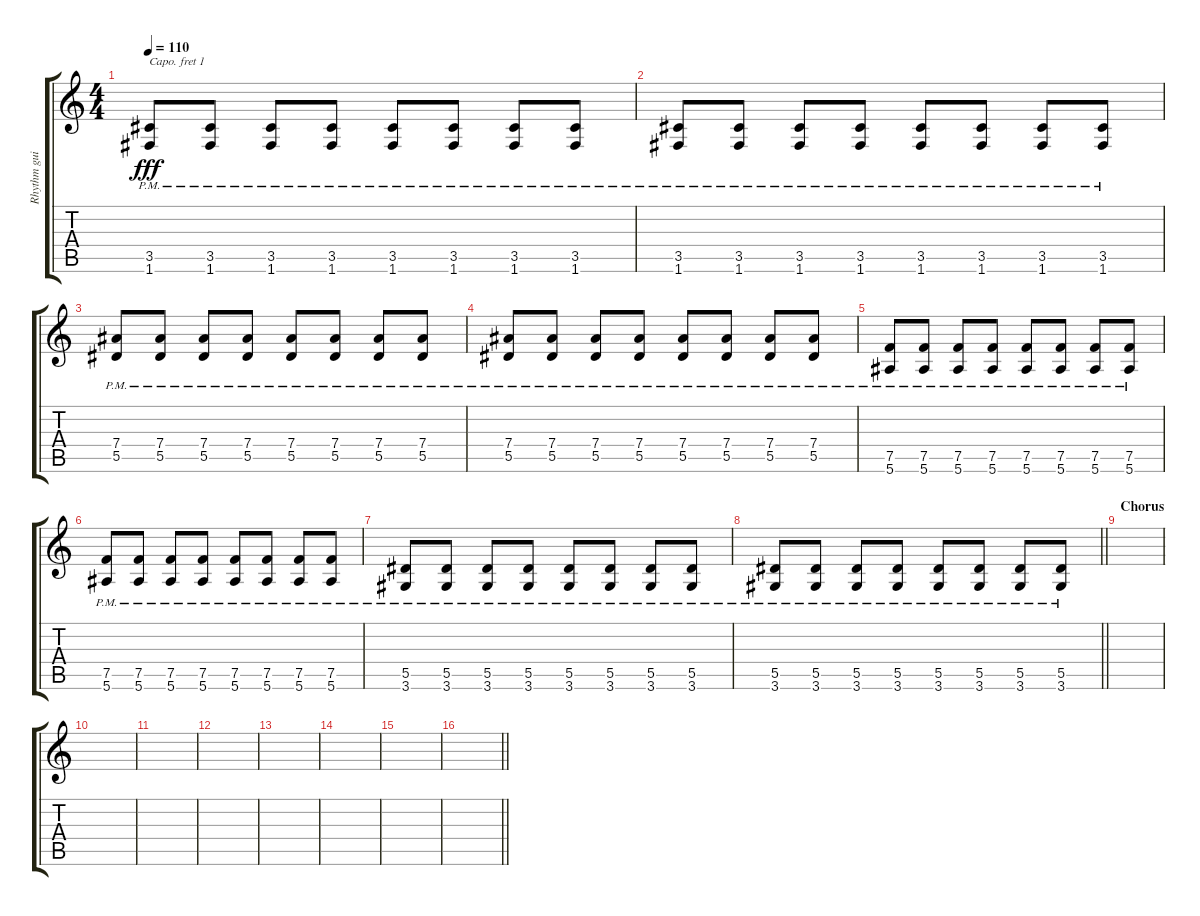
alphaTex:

\track ("Rhythm guitar" "Rhythm gui") {instrument electricguitarmuted}
\staff {score tabs}
\capo 1
\tuning (E4 B3 G3 D3 A2 E2) {hide}
\ts (4 4)
\tempo 110
\clef g2
\ks c
(3.5{pm} 1.6{pm}).8{dy fff} (3.5{pm} 1.6{pm}).8 (3.5{pm} 1.6{pm}).8 (3.5{pm} 1.6{pm}).8 (3.5{pm} 1.6{pm}).8 (3.5{pm} 1.6{pm}).8 (3.5{pm} 1.6{pm}).8 (3.5{pm} 1.6{pm}).8 |
(3.5{pm} 1.6{pm}).8 (3.5{pm} 1.6{pm}).8 (3.5{pm} 1.6{pm}).8 (3.5{pm} 1.6{pm}).8 (3.5{pm} 1.6{pm}).8 (3.5{pm} 1.6{pm}).8 (3.5{pm} 1.6{pm}).8 (3.5{pm} 1.6{pm}).8 |
(7.4{pm} 5.5{pm}).8 (7.4{pm} 5.5{pm}).8 (7.4{pm} 5.5{pm}).8 (7.4{pm} 5.5{pm}).8 (7.4{pm} 5.5{pm}).8 (7.4{pm} 5.5{pm}).8 (7.4{pm} 5.5{pm}).8 (7.4{pm} 5.5{pm}).8 |
(7.4{pm} 5.5{pm}).8 (7.4{pm} 5.5{pm}).8 (7.4{pm} 5.5{pm}).8 (7.4{pm} 5.5{pm}).8 (7.4{pm} 5.5{pm}).8 (7.4{pm} 5.5{pm}).8 (7.4{pm} 5.5{pm}).8 (7.4{pm} 5.5{pm}).8 |
(7.5{pm} 5.6{pm}).8 (7.5{pm} 5.6{pm}).8 (7.5{pm} 5.6{pm}).8 (7.5{pm} 5.6{pm}).8 (7.5{pm} 5.6{pm}).8 (7.5{pm} 5.6{pm}).8 (7.5{pm} 5.6{pm}).8 (7.5{pm} 5.6{pm}).8 |
(7.5{pm} 5.6{pm}).8 (7.5{pm} 5.6{pm}).8 (7.5{pm} 5.6{pm}).8 (7.5{pm} 5.6{pm}).8 (7.5{pm} 5.6{pm}).8 (7.5{pm} 5.6{pm}).8 (7.5{pm} 5.6{pm}).8 (7.5{pm} 5.6{pm}).8 |
(5.5{pm} 3.6).8 (5.5{pm} 3.6).8 (5.5{pm} 3.6).8 (5.5{pm} 3.6).8 (5.5{pm} 3.6).8 (5.5{pm} 3.6).8 (5.5{pm} 3.6).8 (5.5{pm} 3.6).8 |
\barLineRight lightlight
(5.5{pm} 3.6).8 (5.5{pm} 3.6).8 (5.5{pm} 3.6).8 (5.5{pm} 3.6).8 (5.5{pm} 3.6).8 (5.5{pm} 3.6).8 (5.5{pm} 3.6).8 (5.5{pm} 3.6).8 |
\section ("" "Chorus")
|
|
|
|
|
|
|
\barLineRight lightlight
